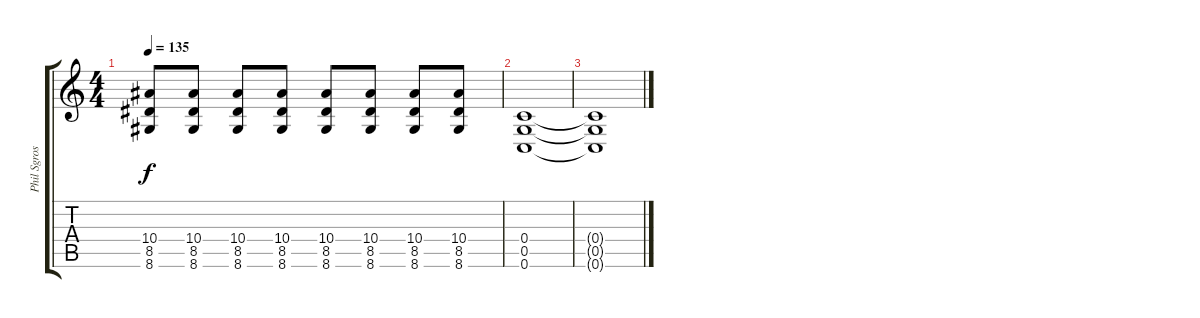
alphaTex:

\track ("Phil Sgrosso" "Phil Sgros") {instrument distortionguitar}
\staff {score tabs}
\tuning (D4 A3 F3 C3 G2 C2) {hide}
\ts (4 4)
\tempo 135
\clef g2
\ks c
(10.4{t} 8.5{t} 8.6{t}).8{dy f} (10.4 8.5 8.6).8 (10.4 8.5 8.6).8 (10.4 8.5 8.6).8 (10.4 8.5 8.6).8 (10.4 8.5 8.6).8 (10.4 8.5 8.6).8 (10.4 8.5 8.6).8 |
(0.4 0.5 0.6).1 |
(0.4{t} 0.5{t} 0.6{t}).1
